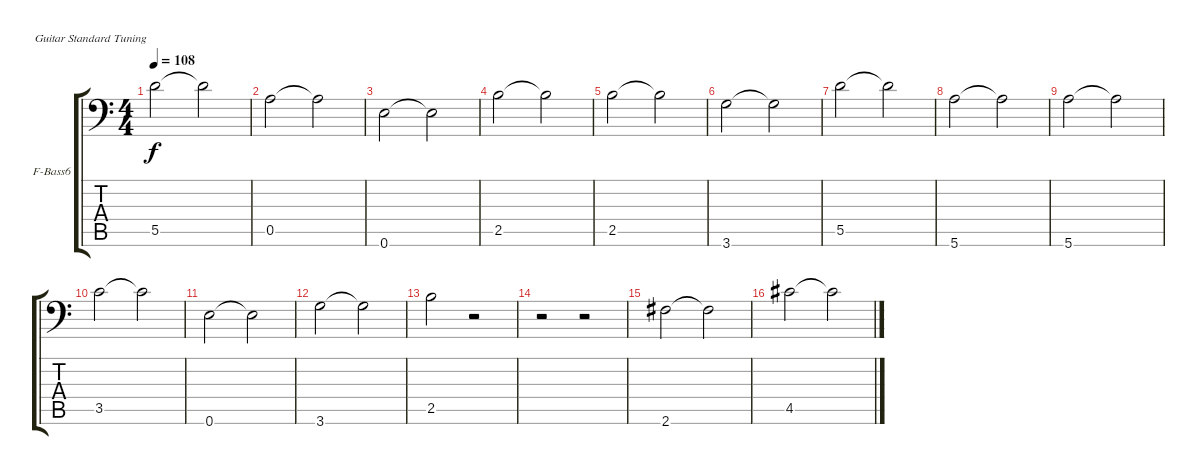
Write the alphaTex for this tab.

\bracketExtendMode groupsimilarinstruments
\firstSystemTrackNameOrientation horizontal
\otherSystemsTrackNameOrientation horizontal
\track ("Bass" "F-Bass6") {instrument fretlessbass}
\staff {score tabs}
\tuning (E4 B3 G3 D3 A2 E2)
\ts (4 4)
\tempo 108
\clef f4
\ks c
5.5.2{dy f} 5.5{t}.2 |
0.5.2 0.5{t}.2 |
0.6.2 0.6{t}.2 |
2.5.2 2.5{t}.2 |
2.5.2 2.5{t}.2 |
3.6.2 3.6{t}.2 |
5.5.2 5.5{t}.2 |
5.6.2 5.6{t}.2 |
5.6.2 5.6{t}.2 |
3.5.2 3.5{t}.2 |
0.6.2 0.6{t}.2 |
3.6.2 3.6{t}.2 |
2.5.2 r.2 |
r.2 r.2 |
2.6.2 2.6{t}.2 |
4.5.2 4.5{t}.2
